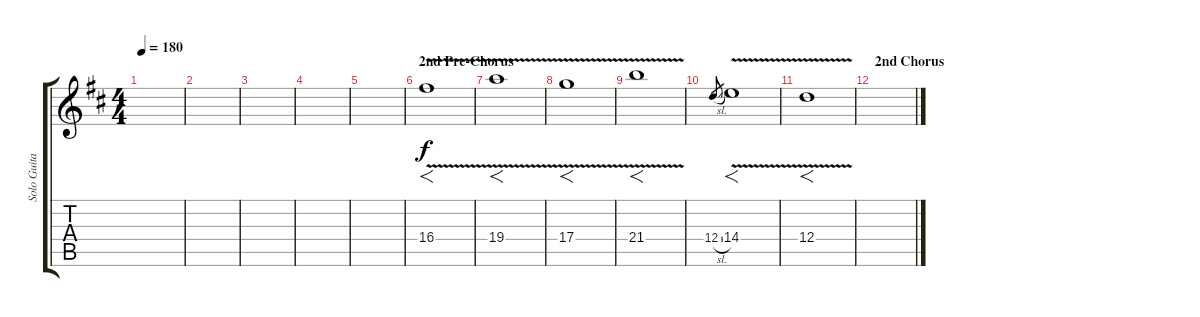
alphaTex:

\track ("Solo Guitar" "Solo Guita") {instrument overdrivenguitar}
\staff {score tabs}
\tuning (E4 B3 G3 D3 A2 E2) {hide}
\ts (4 4)
\tempo 180
\clef g2
\ks d
|
|
|
|
|
\section ("" "2nd Pre-Chorus")
16.4{v}.1{f volume 9} |
19.4{v}.1{f} |
17.4{v}.1{f} |
21.4{v}.1{f} |
12.4{sl}.8{gr} 14.4{v}.1{f} |
12.4{v}.1{f} |
\section ("" "2nd Chorus")
